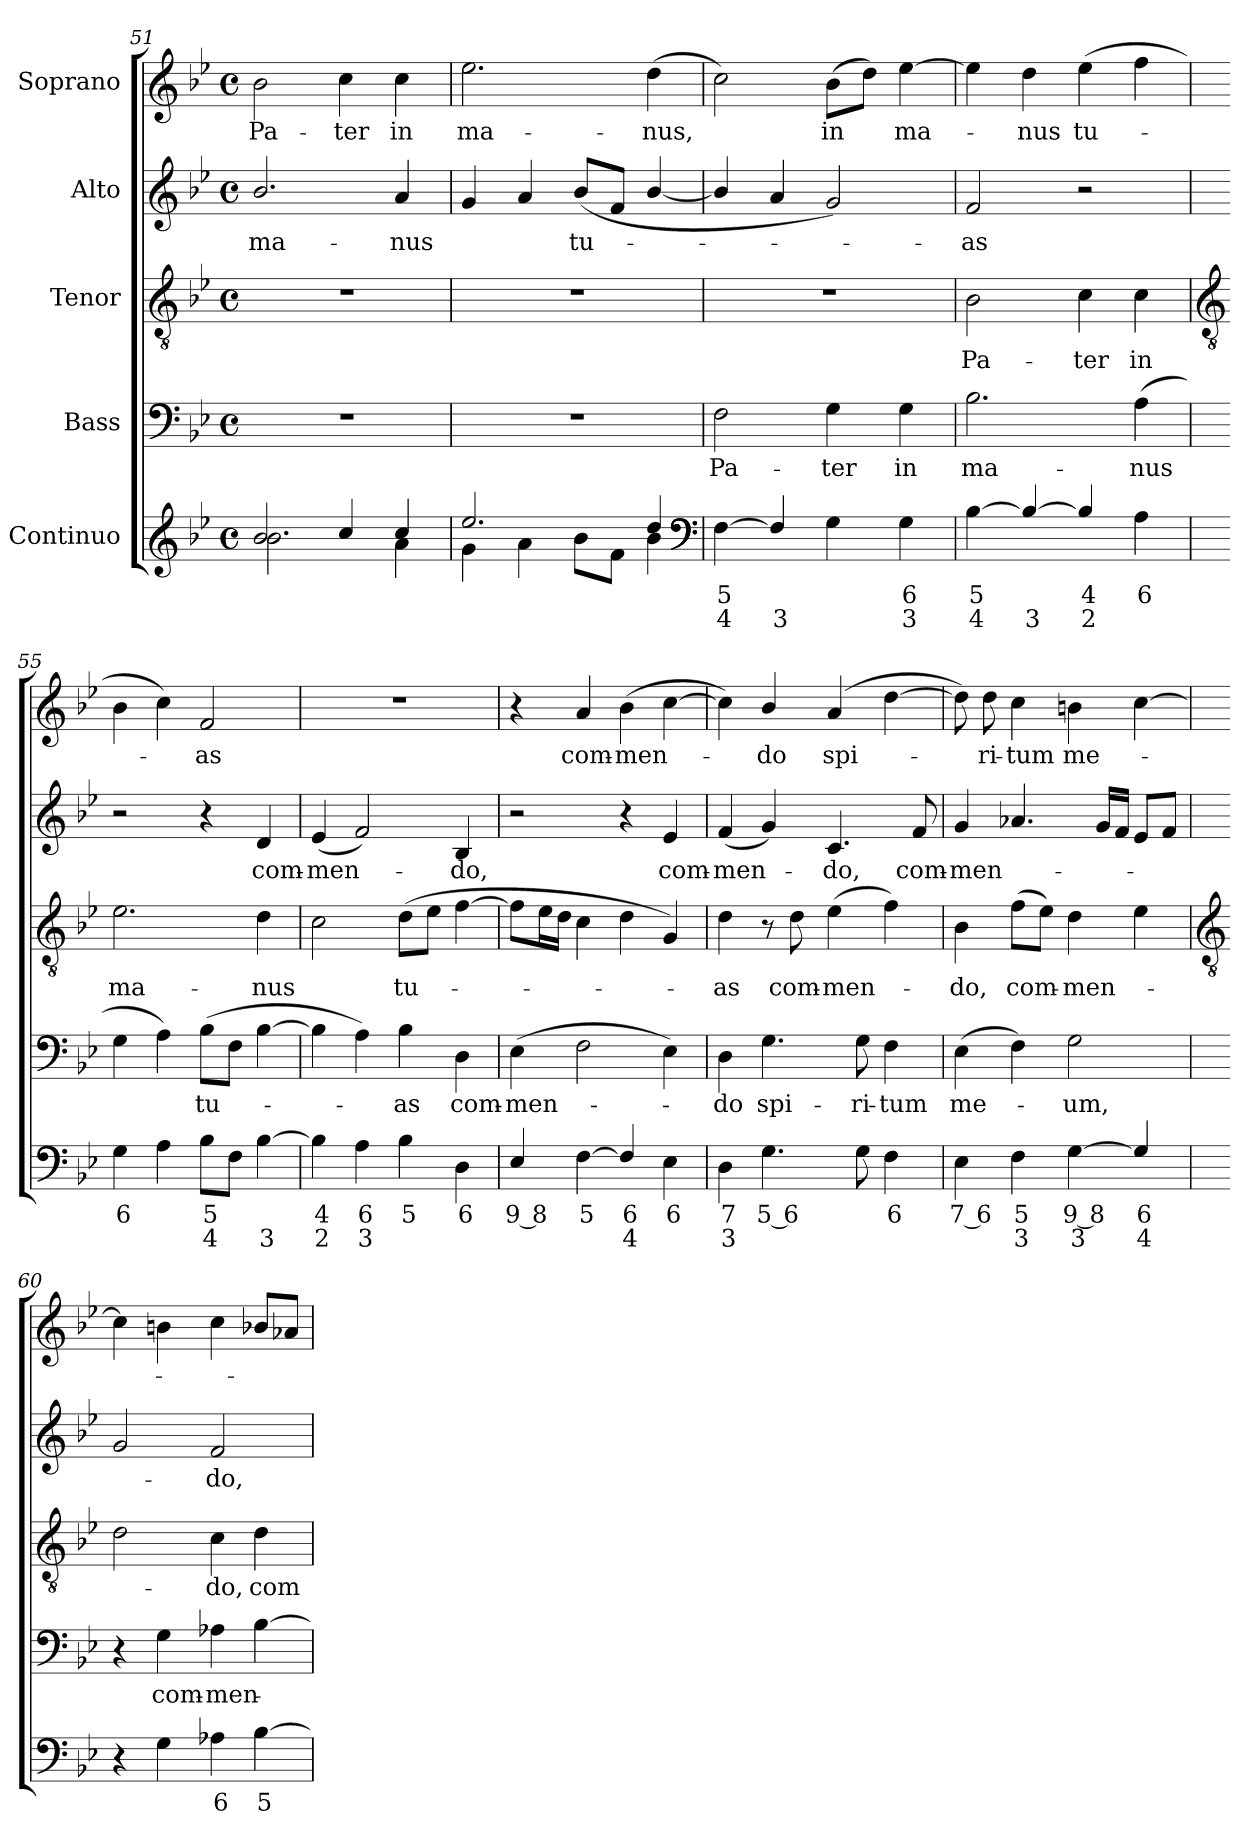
**kern	**text	**text	**kern	**text	**kern	**text	**kern	**text	**kern	**text
*part5	*part5	*part5	*part4	*part4	*part3	*part3	*part2	*part2	*part1	*part1
*staff5	*staff5	*staff5	*staff4	*staff4	*staff3	*staff3	*staff2	*staff2	*staff1	*staff1
*I"Continuo	*	*	*I"Bass	*	*I"Tenor	*	*I"Alto	*	*I"Soprano	*
*clefG2	*	*	*clefF4	*	*clefGv2	*	*clefG2	*	*clefG2	*
*k[b-e-]	*	*	*k[b-e-]	*	*k[b-e-]	*	*k[b-e-]	*	*k[b-e-]	*
*B-:	*	*	*B-:	*	*B-:	*	*B-:	*	*B-:	*
*M4/4	*	*	*M4/4	*	*M4/4	*	*M4/4	*	*M4/4	*
*met(c)	*	*	*met(c)	*	*met(c)	*	*met(c)	*	*met(c)	*
=51	=51	=51	=51	=51	=51	=51	=51	=51	=51	=51
*^	*	*	*	*	*	*	*	*	*	*
!	!	!	!	!	!	!	!	!	!LO:LY:b	!	!LO:LY:b
2b-/	2.b-\	.	.	1r	.	1r	.	2.b-/	ma-	2b-\	Pa-
!	!	!	!	!	!	!	!	!	!	!	!LO:LY:b
4cc/	.	.	.	.	.	.	.	.	.	4cc\	-ter
!	!	!	!	!	!	!	!	!	!LO:LY:b	!	!LO:LY:b
4cc/	4a\	.	.	.	.	.	.	4a	-nus	4cc\	in
=52	=52	=52	=52	=52	=52	=52	=52	=52	=52	=52	=52
!	!	!	!	!	!	!	!	!	!	!	!LO:LY:b
2.ee-/	4g\	.	.	1r	.	1r	.	4g	.	2.ee-	ma-
.	4a\	.	.	.	.	.	.	4a	.	.	.
!	!	!	!	!	!	!	!	!	!LO:LY:b	!	!
.	8b-\L	.	.	.	.	.	.	(<8b-L	tu-	.	.
.	8f\J	.	.	.	.	.	.	8fJ	.	.	.
!	!	!	!	!	!	!	!	!	!	!	!LO:LY:b
4dd/	4b-\	.	.	.	.	.	.	[4b-/	.	(>4dd	-nus,
*clefF4	*	*	*	*	*	*	*	*	*	*	*
=53	=53	=53	=53	=53	=53	=53	=53	=53	=53	=53	=53
!	!	!LO:LY:b	!LO:LY:b	!	!LO:LY:b	!	!	!	!	!	!
[4F\	1ryy	5	4	2F	Pa-	1r	.	4b-/]	.	2cc)	.
!	!	!	!LO:LY:b	!	!	!	!	!	!	!	!
4F]	.	.	3	.	.	.	.	4a	.	.	.
!	!	!	!	!	!LO:LY:b	!	!	!	!	!	!LO:LY:b
4G\	.	.	.	4G	-ter	.	.	2g)	.	(>8b-L	in
.	.	.	.	.	.	.	.	.	.	8ddJ)	.
!	!	!LO:LY:b	!LO:LY:b	!	!LO:LY:b	!	!	!	!	!	!LO:LY:b
4G\	.	6	3	4G	in	.	.	.	.	[4ee-	ma-
=54	=54	=54	=54	=54	=54	=54	=54	=54	=54	=54	=54
!	!	!LO:LY:b	!LO:LY:b	!	!LO:LY:b	!	!LO:LY:b	!	!LO:LY:b	!	!
[4B-\	1ryy	5	4	2.B-	ma-	2B-	Pa-	2f	as	4ee-]	.
!	!	!	!LO:LY:b	!	!	!	!	!	!	!	!LO:LY:b
4B-_	.	.	3	.	.	.	.	.	.	4dd	nus
!	!	!LO:LY:b	!LO:LY:b	!	!	!	!LO:LY:b	!	!	!	!LO:LY:b
4B-]	.	4	2	.	.	4c	-ter	2r	.	(>4ee-	tu-
!	!	!LO:LY:b	!	!	!LO:LY:b	!	!LO:LY:b	!	!	!	!
4A\	.	6	.	(>4A	-nus	4c	in	.	.	4ff	.
!!LO:LB:g=z
=55	=55	=55	=55	=55	=55	=55	=55	=55	=55	=55	=55
*	*	*	*	*	*	*clefGv2	*	*	*	*	*
!	!	!LO:LY:b	!	!	!	!	!LO:LY:b	!	!	!	!
4G\	1ryy	6	.	4G	.	2.e-	ma-	2r	.	4b-	.
4A\	.	.	.	4A)	.	.	.	.	.	4cc)	.
!	!	!LO:LY:b	!LO:LY:b	!	!LO:LY:b	!	!	!	!	!	!LO:LY:b
8B-\L	.	5	4	(>8B-L	tu-	.	.	4r	.	2f	as
8FJ	.	.	.	8FJ	.	.	.	.	.	.	.
!	!	!	!LO:LY:b	!	!	!	!LO:LY:b	!	!LO:LY:b	!	!
[4B-\	.	.	3	[4B-	.	4d	-nus	4d	com-	.	.
=56	=56	=56	=56	=56	=56	=56	=56	=56	=56	=56	=56
!	!	!LO:LY:b	!LO:LY:b	!	!	!	!	!	!LO:LY:b	!	!
4B-\]	1ryy	4	2	4B-]	.	2c	.	(<4e-	-men-	1r	.
!	!	!LO:LY:b	!LO:LY:b	!	!	!	!	!	!	!	!
4A\	.	6	3	4A)	.	.	.	2f)	.	.	.
!	!	!LO:LY:b	!	!	!LO:LY:b	!	!LO:LY:b	!	!	!	!
4B-\	.	5	.	4B-	as	(>8dL	tu-	.	.	.	.
.	.	.	.	.	.	8e-J	.	.	.	.	.
!	!	!LO:LY:b	!	!	!LO:LY:b	!	!	!	!LO:LY:b	!	!
4D\	.	6	.	4D	com-	[4f	.	4B-	do,	.	.
=57	=57	=57	=57	=57	=57	=57	=57	=57	=57	=57	=57
!	!	!LO:LY:b	!	!	!LO:LY:b	!	!	!	!	!	!
4E-	1ryy	9 8	.	(>4E-	-men-	8fL]	.	2r	.	4r	.
.	.	.	.	.	.	16e-L	.	.	.	.	.
.	.	.	.	.	.	16dJJ	.	.	.	.	.
!	!	!LO:LY:b	!	!	!	!	!	!	!	!	!LO:LY:b
[4F\	.	5	.	2F	.	4c	.	.	.	4a	com-
!	!	!LO:LY:b	!LO:LY:b	!	!	!	!	!	!	!	!LO:LY:b
4F]	.	6	4	.	.	4d	.	4r	.	(>4b-	-men-
!	!	!LO:LY:b	!	!	!	!	!	!	!LO:LY:b	!	!
4E-\	.	6	.	4E-)	.	4G)	.	4e-	com-	[4cc	.
=58	=58	=58	=58	=58	=58	=58	=58	=58	=58	=58	=58
!	!	!LO:LY:b	!LO:LY:b	!	!LO:LY:b	!	!LO:LY:b	!	!LO:LY:b	!	!
4D\	1ryy	7	3	4D	do	4d	as	(<4f	-men-	4cc])	.
!	!	!LO:LY:b	!	!	!LO:LY:b	!	!	!	!	!	!LO:LY:b
4.G\	.	5 6	.	4.G	spi-	8r	.	4g)	.	4b-/	do
!	!	!	!	!	!	!	!LO:LY:b	!	!	!	!
.	.	.	.	.	.	8d	com-	.	.	.	.
!	!	!	!	!	!	!	!LO:LY:b	!	!LO:LY:b	!	!LO:LY:b
.	.	.	.	.	.	(>4e-	-men-	4.c	do,	(>4a	spi-
!	!	!	!	!	!LO:LY:b	!	!	!	!	!	!
8G\	.	.	.	8G	-ri-	.	.	.	.	.	.
!	!	!LO:LY:b	!	!	!LO:LY:b	!	!	!	!	!	!
4F\	.	6	.	4F	-tum	4f)	.	.	.	[4dd	.
!	!	!	!	!	!	!	!	!	!LO:LY:b	!	!
.	.	.	.	.	.	.	.	8f	com-	.	.
=59	=59	=59	=59	=59	=59	=59	=59	=59	=59	=59	=59
!	!	!LO:LY:b	!	!	!LO:LY:b	!	!LO:LY:b	!	!LO:LY:b	!	!
4E-\	1ryy	7 6	.	(>4E-	me-	4B-	do,	4g	-men-	8dd])	.
!	!	!	!	!	!	!	!	!	!	!	!LO:LY:b
.	.	.	.	.	.	.	.	.	.	8dd	ri-
!	!	!LO:LY:b	!LO:LY:b	!	!	!	!LO:LY:b	!	!	!	!LO:LY:b
4F\	.	5	3	4F)	.	(>8fL	com-	4.a-X	.	4cc	-tum
.	.	.	.	.	.	8e-J)	.	.	.	.	.
!	!	!LO:LY:b	!LO:LY:b	!	!LO:LY:b	!	!LO:LY:b	!	!	!	!LO:LY:b
[4G\	.	9 8	3	2G	um,	4d	men-	.	.	4bn	me-
.	.	.	.	.	.	.	.	16gLL	.	.	.
.	.	.	.	.	.	.	.	16fJJ	.	.	.
!	!	!LO:LY:b	!LO:LY:b	!	!	!	!	!	!	!	!
4G]	.	6	4	.	.	4e-	.	8e-L	.	[4cc	.
.	.	.	.	.	.	.	.	8fJ	.	.	.
*v	*v	*	*	*	*	*	*	*	*	*	*
!!LO:LB:g=z
=60	=60	=60	=60	=60	=60	=60	=60	=60	=60	=60
*	*	*	*	*	*clefGv2	*	*	*	*	*
4r	.	.	4r	.	2d\	.	2g	.	4cc\]	.
!	!	!	!	!LO:LY:b	!	!	!	!	!	!
4G	.	.	4G	com-	.	.	.	.	4bn\	.
!	!LO:LY:b	!	!	!LO:LY:b	!	!LO:LY:b	!	!LO:LY:b	!	!
4A-X	6	.	4A-X	-men-	4c\	do,	2f	do,	4cc\	.
!	!LO:LY:b	!	!	!	!	!LO:LY:b	!	!	!	!
[4B-	5	.	[4B-	.	4d\	com-	.	.	8b-XL	.
.	.	.	.	.	.	.	.	.	8a-XJ	.
=	=	=	=	=	=	=	=	=	=	=
*-	*-	*-	*-	*-	*-	*-	*-	*-	*-	*-
